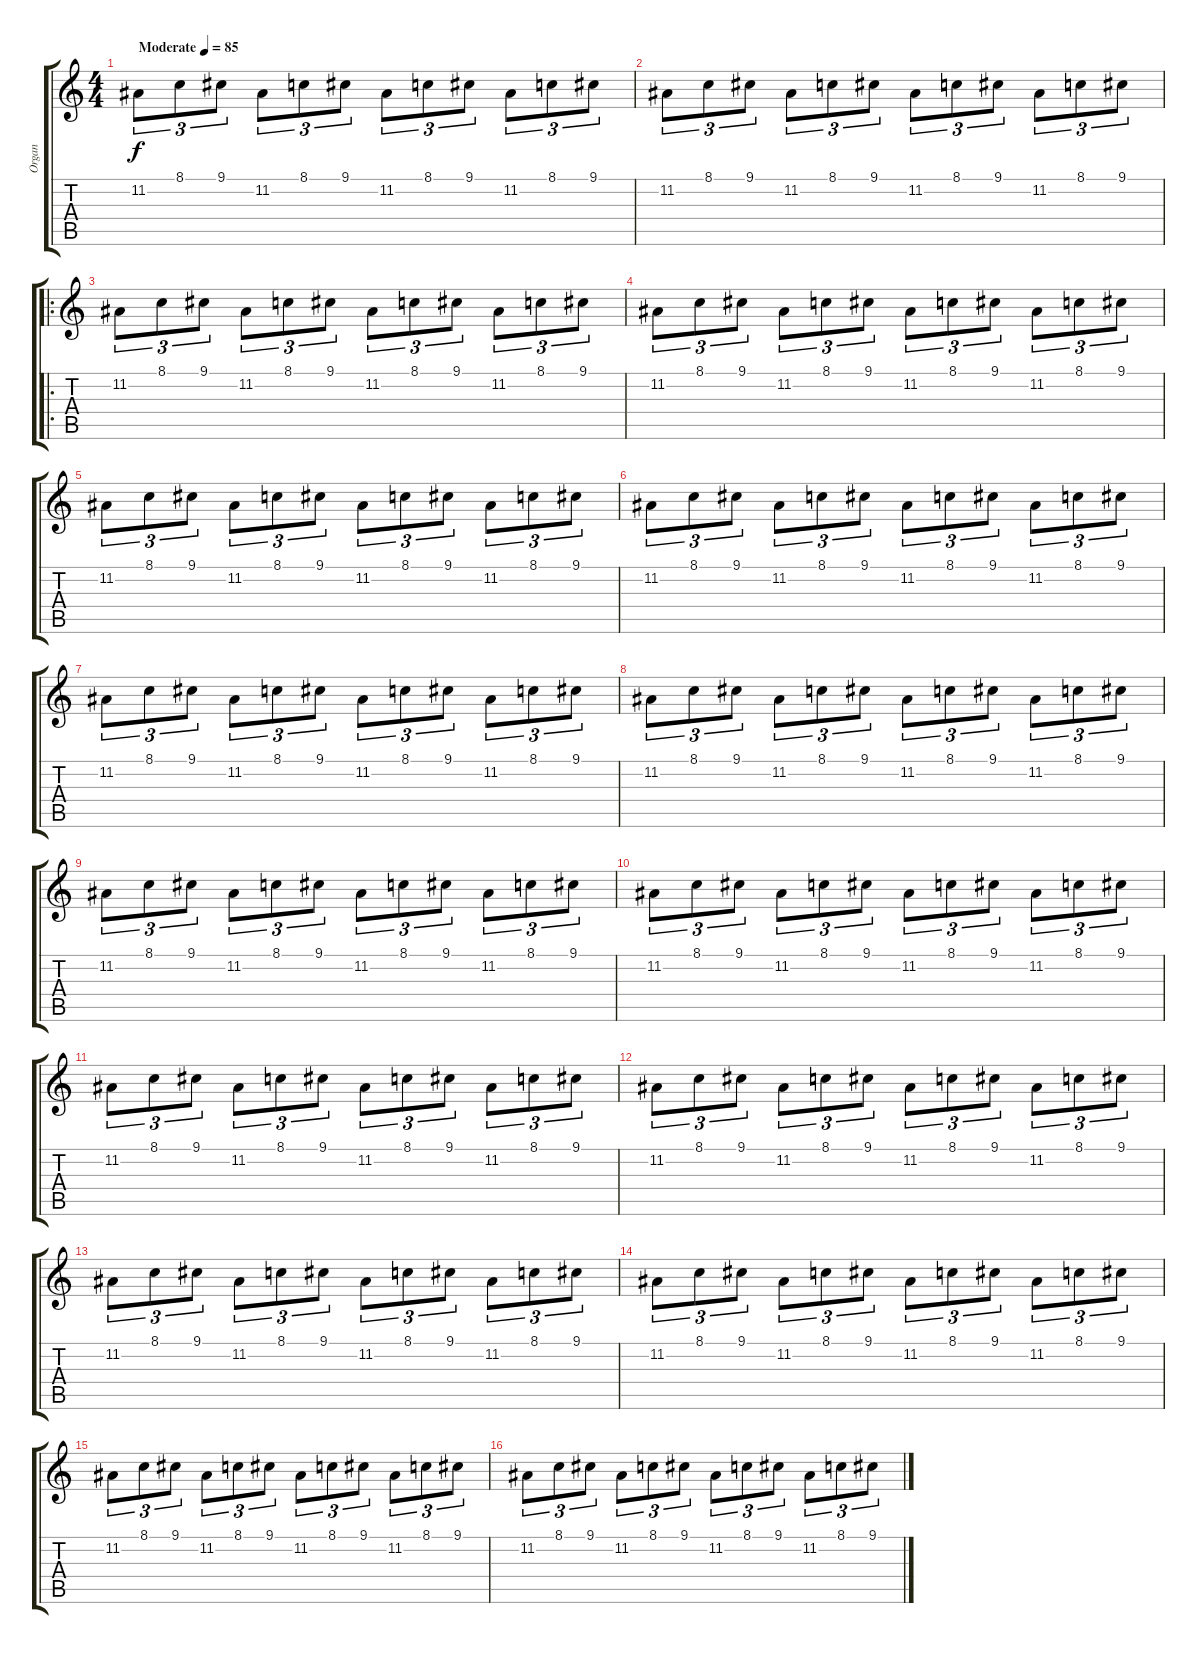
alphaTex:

\track ("Organ" "Organ") {instrument churchorgan}
\staff {score tabs}
\tuning (E4 B3 G3 D3 A2 E2) {hide}
\ts (4 4)
\tempo (85 "Moderate")
\clef g2
\ks c
11.2.8{tu (3 2) dy f instrument churchorgan} 8.1.8{tu (3 2)} 9.1.8{tu (3 2)} 11.2.8{tu (3 2)} 8.1.8{tu (3 2)} 9.1.8{tu (3 2)} 11.2.8{tu (3 2)} 8.1.8{tu (3 2)} 9.1.8{tu (3 2)} 11.2.8{tu (3 2)} 8.1.8{tu (3 2)} 9.1.8{tu (3 2)} |
11.2.8{tu (3 2)} 8.1.8{tu (3 2)} 9.1.8{tu (3 2)} 11.2.8{tu (3 2)} 8.1.8{tu (3 2)} 9.1.8{tu (3 2)} 11.2.8{tu (3 2)} 8.1.8{tu (3 2)} 9.1.8{tu (3 2)} 11.2.8{tu (3 2)} 8.1.8{tu (3 2)} 9.1.8{tu (3 2)} |
\ro
11.2.8{tu (3 2)} 8.1.8{tu (3 2)} 9.1.8{tu (3 2)} 11.2.8{tu (3 2)} 8.1.8{tu (3 2)} 9.1.8{tu (3 2)} 11.2.8{tu (3 2)} 8.1.8{tu (3 2)} 9.1.8{tu (3 2)} 11.2.8{tu (3 2)} 8.1.8{tu (3 2)} 9.1.8{tu (3 2)} |
11.2.8{tu (3 2)} 8.1.8{tu (3 2)} 9.1.8{tu (3 2)} 11.2.8{tu (3 2)} 8.1.8{tu (3 2)} 9.1.8{tu (3 2)} 11.2.8{tu (3 2)} 8.1.8{tu (3 2)} 9.1.8{tu (3 2)} 11.2.8{tu (3 2)} 8.1.8{tu (3 2)} 9.1.8{tu (3 2)} |
11.2.8{tu (3 2)} 8.1.8{tu (3 2)} 9.1.8{tu (3 2)} 11.2.8{tu (3 2)} 8.1.8{tu (3 2)} 9.1.8{tu (3 2)} 11.2.8{tu (3 2)} 8.1.8{tu (3 2)} 9.1.8{tu (3 2)} 11.2.8{tu (3 2)} 8.1.8{tu (3 2)} 9.1.8{tu (3 2)} |
11.2.8{tu (3 2)} 8.1.8{tu (3 2)} 9.1.8{tu (3 2)} 11.2.8{tu (3 2)} 8.1.8{tu (3 2)} 9.1.8{tu (3 2)} 11.2.8{tu (3 2)} 8.1.8{tu (3 2)} 9.1.8{tu (3 2)} 11.2.8{tu (3 2)} 8.1.8{tu (3 2)} 9.1.8{tu (3 2)} |
11.2.8{tu (3 2)} 8.1.8{tu (3 2)} 9.1.8{tu (3 2)} 11.2.8{tu (3 2)} 8.1.8{tu (3 2)} 9.1.8{tu (3 2)} 11.2.8{tu (3 2)} 8.1.8{tu (3 2)} 9.1.8{tu (3 2)} 11.2.8{tu (3 2)} 8.1.8{tu (3 2)} 9.1.8{tu (3 2)} |
11.2.8{tu (3 2)} 8.1.8{tu (3 2)} 9.1.8{tu (3 2)} 11.2.8{tu (3 2)} 8.1.8{tu (3 2)} 9.1.8{tu (3 2)} 11.2.8{tu (3 2)} 8.1.8{tu (3 2)} 9.1.8{tu (3 2)} 11.2.8{tu (3 2)} 8.1.8{tu (3 2)} 9.1.8{tu (3 2)} |
11.2.8{tu (3 2)} 8.1.8{tu (3 2)} 9.1.8{tu (3 2)} 11.2.8{tu (3 2)} 8.1.8{tu (3 2)} 9.1.8{tu (3 2)} 11.2.8{tu (3 2)} 8.1.8{tu (3 2)} 9.1.8{tu (3 2)} 11.2.8{tu (3 2)} 8.1.8{tu (3 2)} 9.1.8{tu (3 2)} |
11.2.8{tu (3 2)} 8.1.8{tu (3 2)} 9.1.8{tu (3 2)} 11.2.8{tu (3 2)} 8.1.8{tu (3 2)} 9.1.8{tu (3 2)} 11.2.8{tu (3 2)} 8.1.8{tu (3 2)} 9.1.8{tu (3 2)} 11.2.8{tu (3 2)} 8.1.8{tu (3 2)} 9.1.8{tu (3 2)} |
11.2.8{tu (3 2)} 8.1.8{tu (3 2)} 9.1.8{tu (3 2)} 11.2.8{tu (3 2)} 8.1.8{tu (3 2)} 9.1.8{tu (3 2)} 11.2.8{tu (3 2)} 8.1.8{tu (3 2)} 9.1.8{tu (3 2)} 11.2.8{tu (3 2)} 8.1.8{tu (3 2)} 9.1.8{tu (3 2)} |
11.2.8{tu (3 2)} 8.1.8{tu (3 2)} 9.1.8{tu (3 2)} 11.2.8{tu (3 2)} 8.1.8{tu (3 2)} 9.1.8{tu (3 2)} 11.2.8{tu (3 2)} 8.1.8{tu (3 2)} 9.1.8{tu (3 2)} 11.2.8{tu (3 2)} 8.1.8{tu (3 2)} 9.1.8{tu (3 2)} |
11.2.8{tu (3 2)} 8.1.8{tu (3 2)} 9.1.8{tu (3 2)} 11.2.8{tu (3 2)} 8.1.8{tu (3 2)} 9.1.8{tu (3 2)} 11.2.8{tu (3 2)} 8.1.8{tu (3 2)} 9.1.8{tu (3 2)} 11.2.8{tu (3 2)} 8.1.8{tu (3 2)} 9.1.8{tu (3 2)} |
11.2.8{tu (3 2)} 8.1.8{tu (3 2)} 9.1.8{tu (3 2)} 11.2.8{tu (3 2)} 8.1.8{tu (3 2)} 9.1.8{tu (3 2)} 11.2.8{tu (3 2)} 8.1.8{tu (3 2)} 9.1.8{tu (3 2)} 11.2.8{tu (3 2)} 8.1.8{tu (3 2)} 9.1.8{tu (3 2)} |
11.2.8{tu (3 2)} 8.1.8{tu (3 2)} 9.1.8{tu (3 2)} 11.2.8{tu (3 2)} 8.1.8{tu (3 2)} 9.1.8{tu (3 2)} 11.2.8{tu (3 2)} 8.1.8{tu (3 2)} 9.1.8{tu (3 2)} 11.2.8{tu (3 2)} 8.1.8{tu (3 2)} 9.1.8{tu (3 2)} |
11.2.8{tu (3 2)} 8.1.8{tu (3 2)} 9.1.8{tu (3 2)} 11.2.8{tu (3 2)} 8.1.8{tu (3 2)} 9.1.8{tu (3 2)} 11.2.8{tu (3 2)} 8.1.8{tu (3 2)} 9.1.8{tu (3 2)} 11.2.8{tu (3 2)} 8.1.8{tu (3 2)} 9.1.8{tu (3 2)}
